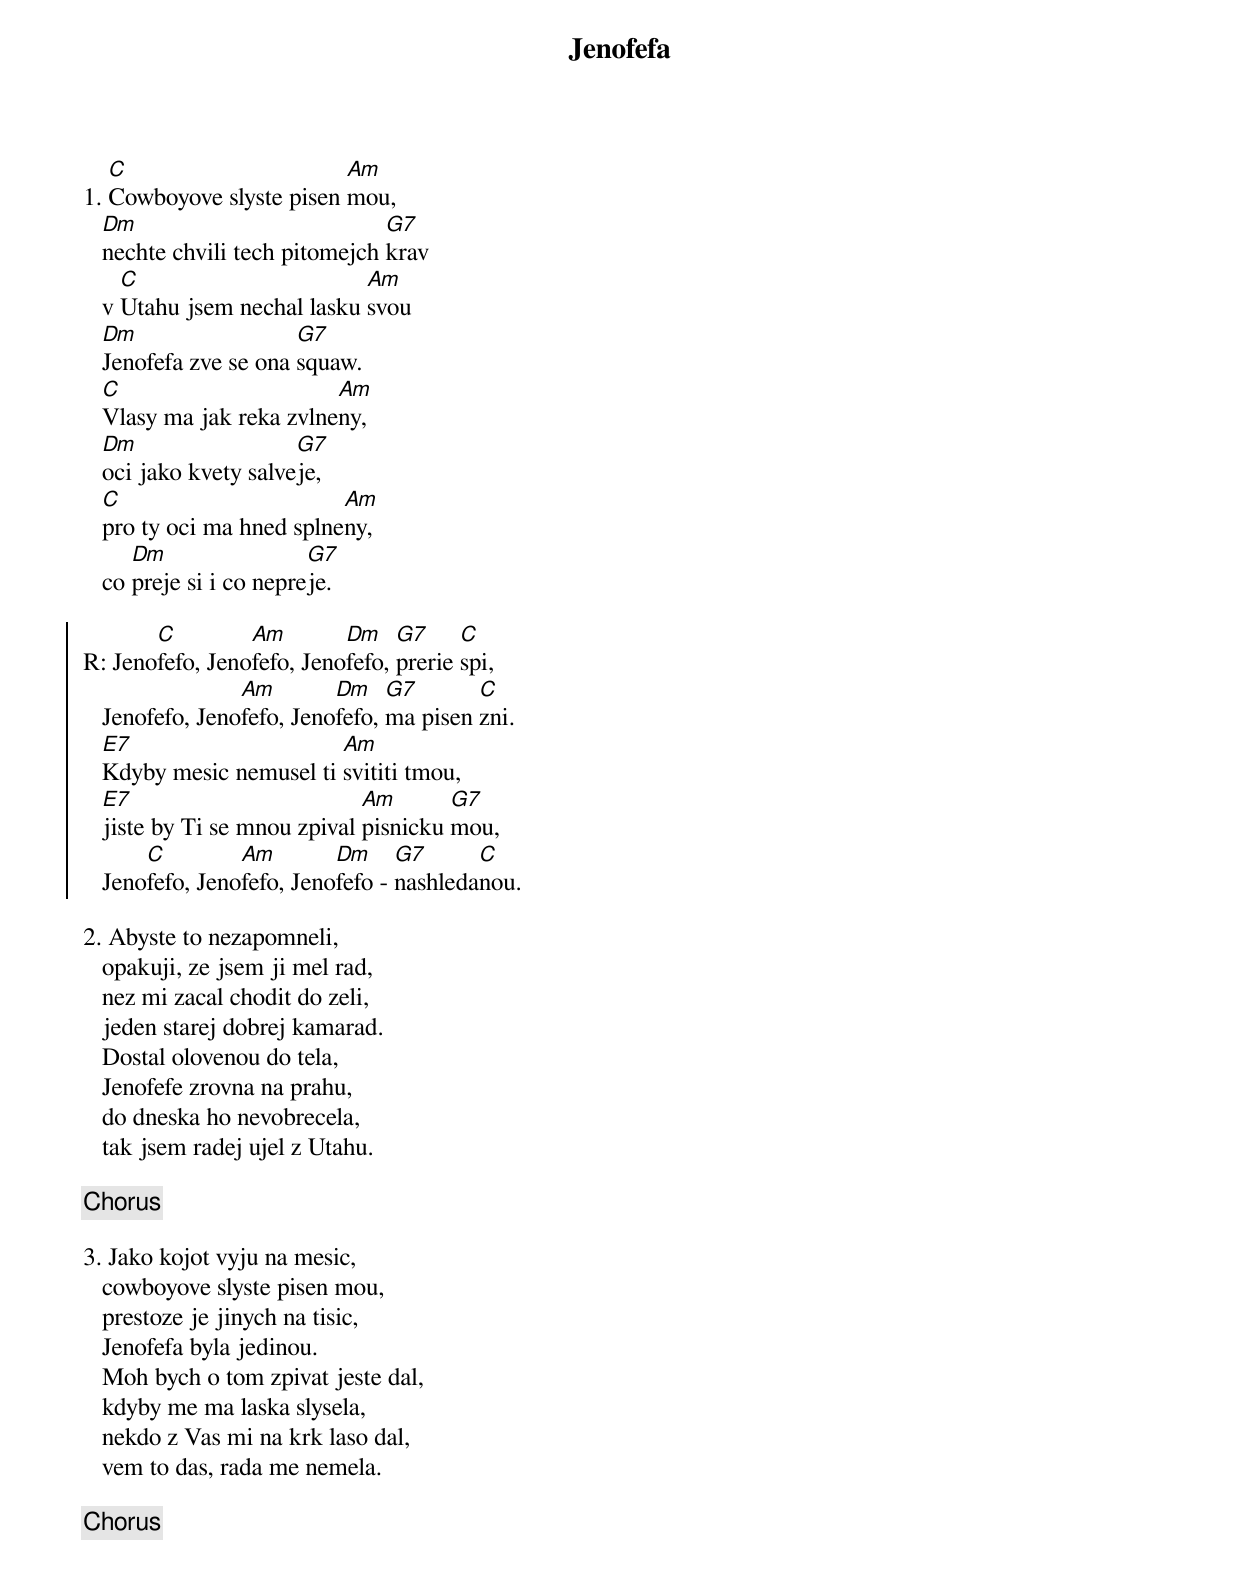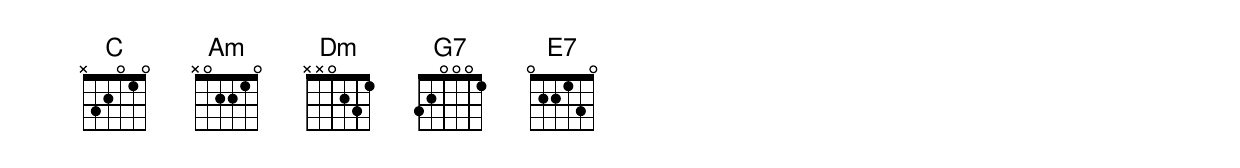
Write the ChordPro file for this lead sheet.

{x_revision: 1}
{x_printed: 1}

{artist Kapitan Kid}
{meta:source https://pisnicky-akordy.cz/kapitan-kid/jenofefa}

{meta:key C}
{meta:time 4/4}

{title: Jenofefa}

{start_of_verse}
1. [C]Cowboyove slyste pisen [Am]mou,
   [Dm]nechte chvili tech pitomejch [G7]krav
   v [C]Utahu jsem nechal lasku [Am]svou
   [Dm]Jenofefa zve se ona [G7]squaw.
   [C]Vlasy ma jak reka zvlne[Am]ny,
   [Dm]oci jako kvety salve[G7]je,
   [C]pro ty oci ma hned splne[Am]ny,
   co [Dm]preje si i co nepre[G7]je.
{end_of_verse}

{soc}
R: Jeno[C]fefo, Jeno[Am]fefo, Jeno[Dm]fefo, [G7]prerie [C]spi,
   Jenofefo, Jeno[Am]fefo, Jeno[Dm]fefo, [G7]ma pisen [C]zni.
   [E7]Kdyby mesic nemusel ti [Am]svititi tmou,
   [E7]jiste by Ti se mnou zpival [Am]pisnicku [G7]mou,
   Jeno[C]fefo, Jeno[Am]fefo, Jeno[Dm]fefo - [G7]nashleda[C]nou.
{eoc}

{start_of_verse}
2. Abyste to nezapomneli,
   opakuji, ze jsem ji mel rad,
   nez mi zacal chodit do zeli,
   jeden starej dobrej kamarad.
   Dostal olovenou do tela,
   Jenofefe zrovna na prahu,
   do dneska ho nevobrecela,
   tak jsem radej ujel z Utahu.
{end_of_verse}

{chorus}

{start_of_verse}
3. Jako kojot vyju na mesic,
   cowboyove slyste pisen mou,
   prestoze je jinych na tisic,
   Jenofefa byla jedinou.
   Moh bych o tom zpivat jeste dal,
   kdyby me ma laska slysela,
   nekdo z Vas mi na krk laso dal,
   vem to das, rada me nemela.
{end_of_verse}

{chorus}
